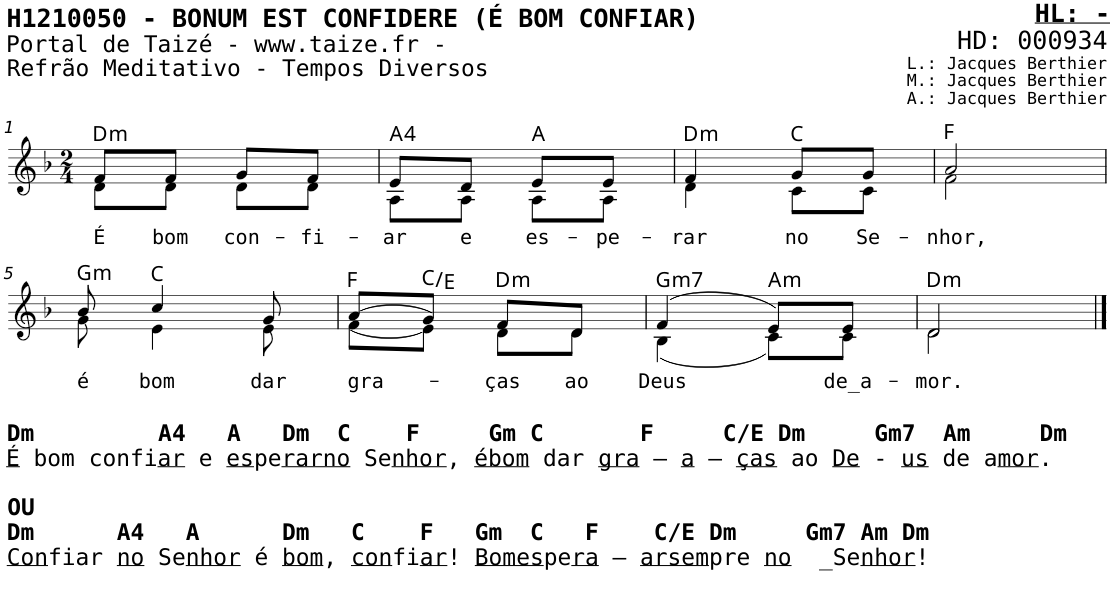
**kern	**text	**harte
*part1	*part1	*part1
*staff1	*staff1	*
*I"Voz	*	*
*I'V	*	*
*stria5	*	*
*clefG2	*	*
*k[b-]	*	*
*M2/4	*	*
=1	=1	=1
!	!LO:LY:b	!LO:H:kt=m
*^	*	*
8f/L	8d\L	É	D:min
!	!	!LO:LY:b	!
8f/J	8d\J	bom	.
!	!	!LO:LY:b	!
8g/L	8d\L	con-	.
!	!	!LO:LY:b	!
8f/J	8d\J	-fi-	.
=2	=2	=2	=2
!	!	!LO:LY:b	!
8e/L	8A\L	-ar	A:maj(4)
!	!	!LO:LY:b	!
8d/J	8A\J	e	.
!	!	!LO:LY:b	!
8e/L	8A\L	es-	A:maj
!	!	!LO:LY:b	!
8e/J	8A\J	-pe-	.
=3	=3	=3	=3
!	!	!LO:LY:b	!LO:H:kt=m
4f/	4d\	-rar	D:min
!	!	!LO:LY:b	!
8g/L	8c\L	no	C:maj
!	!	!LO:LY:b	!
8g/J	8c\J	Se-	.
=4	=4	=4	=4
!	!	!LO:LY:b	!
2a/	2f\	-nhor,	F:maj
!!LO:LB:g=z	!!
=5	=5	=5	=5
!LO:TX:b:B:t=Dm         A4   A   Dm  C    F     Gm C       F     C/E Dm     Gm7  Am     Dm	!	!	!
!LO:TX:b:t=É	!	!	!
!LO:TX:b:t=bom confi	!	!	!
!LO:TX:b:t=ar	!	!	!
!LO:TX:b:t=e	!	!	!
!LO:TX:b:t=es	!	!	!
!LO:TX:b:t=pe	!	!	!
!LO:TX:b:t=rarno	!	!	!
!LO:TX:b:t=Se	!	!	!
!LO:TX:b:t=nhor	!	!	!
!LO:TX:b:t=,	!	!	!
!LO:TX:b:t=ébom	!	!	!
!LO:TX:b:t=dar	!	!	!
!LO:TX:b:t=gra	!	!	!
!LO:TX:b:t=–	!	!	!
!LO:TX:b:t=a	!	!	!
!LO:TX:b:t=–	!	!	!
!LO:TX:b:t=ças	!	!	!
!LO:TX:b:t=ao	!	!	!
!LO:TX:b:t=De	!	!	!
!LO:TX:b:t=-	!	!	!
!LO:TX:b:t=us	!	!	!
!LO:TX:b:t=de a	!	!	!
!LO:TX:b:t=mor	!	!	!
!LO:TX:b:t=.	!	!	!
!LO:TX:b:B:t=OU	!	!	!
!LO:TX:b:t=Dm      A4   A      Dm   C    F   Gm  C   F    C/E Dm     Gm7 Am Dm	!	!	!
!LO:TX:b:t=Con	!	!	!
!LO:TX:b:t=fiar	!	!	!
!LO:TX:b:t=no	!	!	!
!LO:TX:b:t=Se	!	!	!
!LO:TX:b:t=nhor	!	!	!
!LO:TX:b:t=é	!	!	!
!LO:TX:b:t=bom	!	!	!
!LO:TX:b:t=,	!	!	!
!LO:TX:b:t=con	!	!	!
!LO:TX:b:t=fi	!	!	!
!LO:TX:b:t=ar	!	!	!
!LO:TX:b:t=!	!	!	!
!LO:TX:b:t=Bomes	!	!	!
!LO:TX:b:t=pe	!	!	!
!LO:TX:b:t=ra	!	!	!
!LO:TX:b:t=–	!	!	!
!LO:TX:b:t=arsem	!	!	!
!LO:TX:b:t=pre	!	!	!
!LO:TX:b:t=no	!	!	!
!LO:TX:b:t=_Se	!	!	!
!LO:TX:b:t=nhor	!	!	!
!LO:TX:b:t=!	!	!	!
!	!	!LO:LY:b	!LO:H:kt=m
8b-/	8g\	é	G:min
!	!	!LO:LY:b	!
4cc/	4e\	bom	C:maj
!	!	!LO:LY:b	!
8g/	8e\	dar	.
=6	=6	=6	=6
!	!	!LO:LY:b	!
(8a/L	(8f\L	gra-	F:maj
8g/J)	8e\J)	.	C:maj/3
!	!	!LO:LY:b	!LO:H:kt=m
8f/L	8d\L	-ças	D:min
!	!	!LO:LY:b	!
8d/J	8d\J	ao	.
=7	=7	=7	=7
!	!	!LO:LY:b	!LO:H:kt=m7
(4f/	(4B-\	Deus	G:min7
!	!	!	!LO:H:kt=m
8e/L)	8c\L)	.	A:min
!	!	!LO:LY:b	!
8e/J	8c\J	de_a-	.
=8	=8	=8	=8
!	!	!LO:LY:b	!LO:H:kt=m
2d/	2d\	-mor.	D:min
*v	*v	*	*
==	==	==
*-	*-	*-
